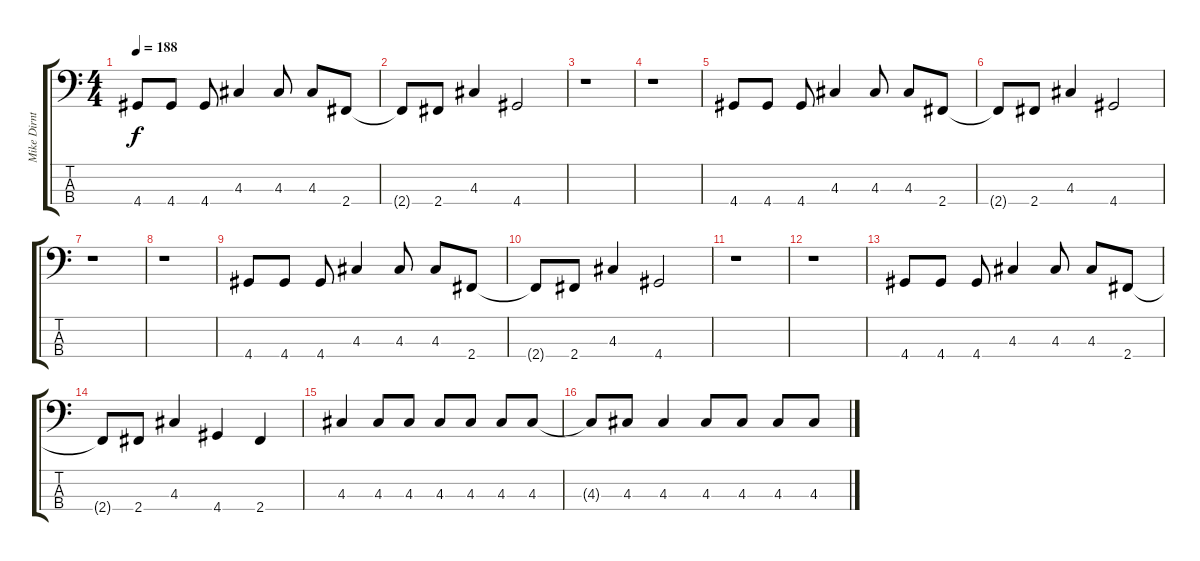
\track ("Mike Dirnt" "Mike Dirnt") {instrument electricbasspick}
\staff {score tabs}
\tuning (G2 D2 A1 E1) {hide}
\ts (4 4)
\tempo 188
\clef f4
\ks c
4.4.8{dy f} 4.4.8 4.4.8 4.3.4 4.3.8 4.3.8 2.4.8 |
2.4{t}.8 2.4.8 4.3.4 4.4.2 |
r.1 |
r.1 |
4.4.8 4.4.8 4.4.8 4.3.4 4.3.8 4.3.8 2.4.8 |
2.4{t}.8 2.4.8 4.3.4 4.4.2 |
r.1 |
r.1 |
4.4.8 4.4.8 4.4.8 4.3.4 4.3.8 4.3.8 2.4.8 |
2.4{t}.8 2.4.8 4.3.4 4.4.2 |
r.1 |
r.1 |
4.4.8 4.4.8 4.4.8 4.3.4 4.3.8 4.3.8 2.4.8 |
2.4{t}.8 2.4.8 4.3.4 4.4.4 2.4.4 |
4.3.4 4.3.8 4.3.8 4.3.8 4.3.8 4.3.8 4.3.8 |
4.3{t}.8 4.3.8 4.3.4 4.3.8 4.3.8 4.3.8 4.3.8
